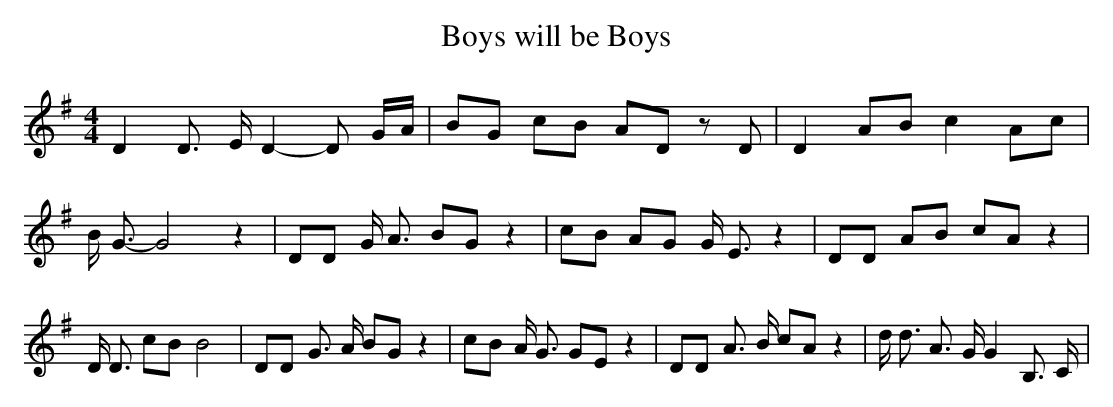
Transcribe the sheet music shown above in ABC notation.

X:1
T:Boys will be Boys
M:4/4
L:1/8
K:G
 D2 D3/2 E/2 D2- D G/2A/2| BG cB AD z D| D2 AB c2 Ac| B/2 G3/2- G4 z2|\
 DD G/2 A3/2 BG z2| cB AG G/2 E3/2 z2| DD AB cA z2| D/2 D3/2 cB B4|\
 DD G3/2 A/2 BG z2| cB A/2 G3/2 GE z2| DD A3/2 B/2 cA z2| d/2 d3/2 A3/2 G/2 G2 B,3/2 C/2|\
